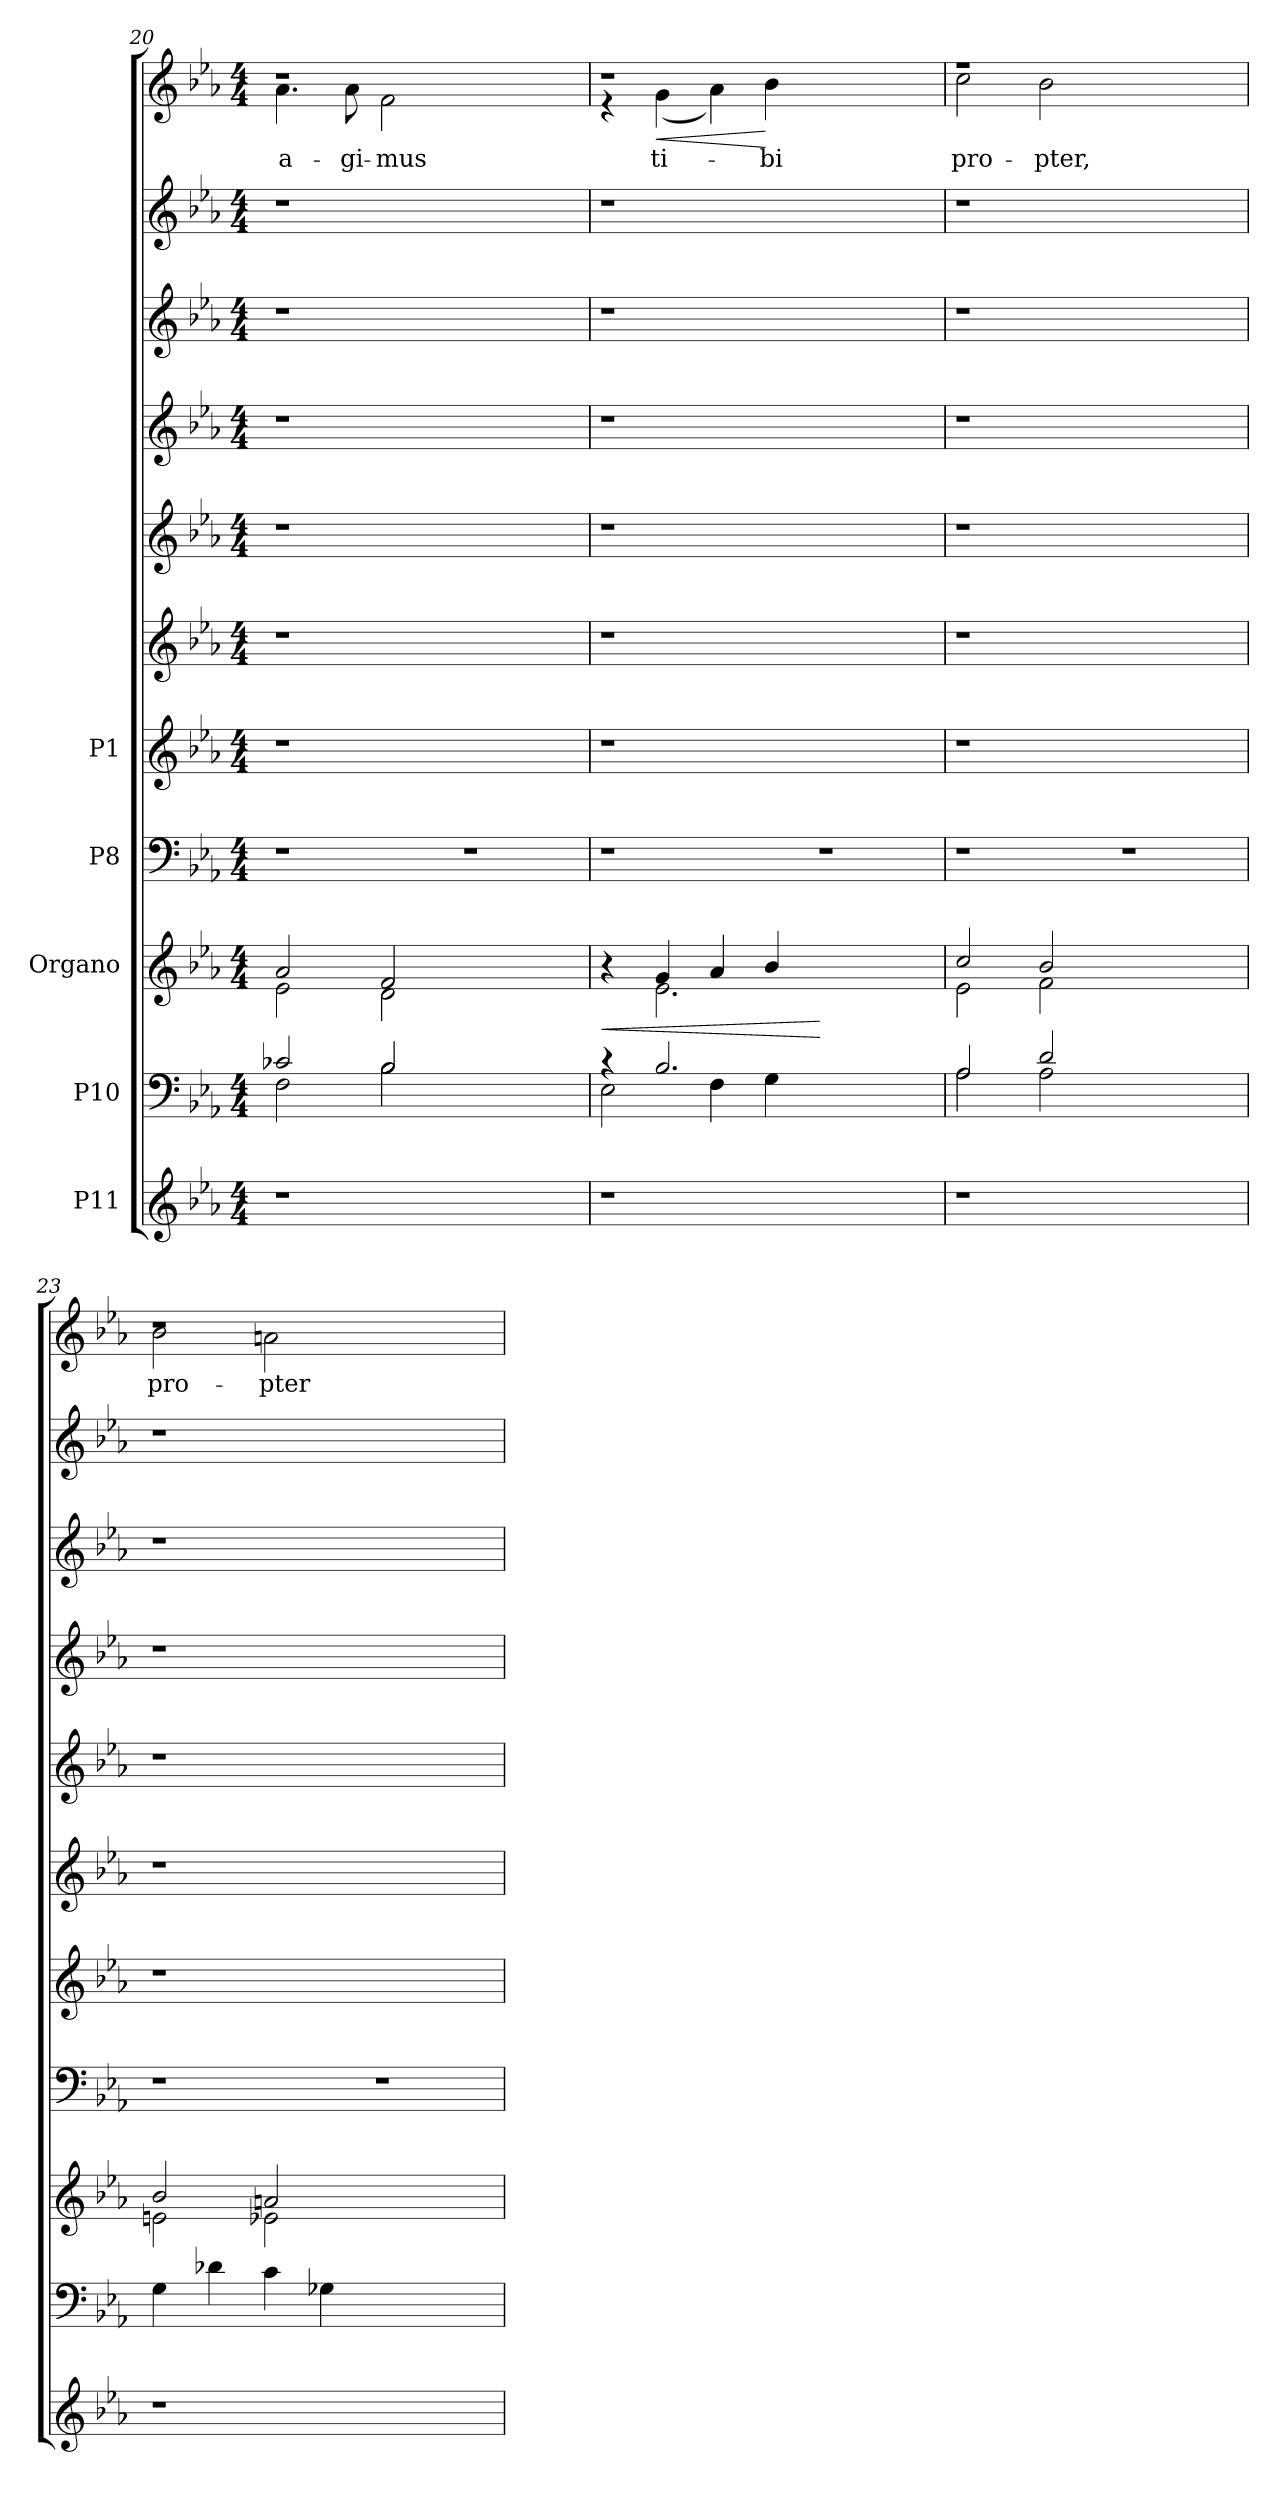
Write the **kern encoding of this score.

**kern	**kern	**kern	**dynam	**kern	**kern	**kern	**kern	**kern	**kern	**kern	**kern	**text	**dynam
*part5	*part4	*part3	*part3	*part2	*part1	*part1	*part1	*part1	*part1	*part1	*part1	*part1	*part1
*staff11	*staff10	*staff9	*staff9	*staff8	*staff7	*staff6	*staff5	*staff4	*staff3	*staff2	*staff1	*staff1	*staff1/2/3/4/5/6/7
*I"P11	*I"P10	*I"Organo	*	*I"P8	*I"P1	*	*	*	*	*	*	*	*
*clefG2	*clefF4	*clefG2	*	*clefF4	*clefG2	*clefG2	*clefG2	*clefG2	*clefG2	*clefG2	*clefG2	*	*
*k[b-e-a-]	*k[b-e-a-]	*k[b-e-a-]	*	*k[b-e-a-]	*k[b-e-a-]	*k[b-e-a-]	*k[b-e-a-]	*k[b-e-a-]	*k[b-e-a-]	*k[b-e-a-]	*k[b-e-a-]	*	*
*E-:	*E-:	*E-:	*	*E-:	*E-:	*E-:	*E-:	*E-:	*E-:	*E-:	*E-:	*	*
*M4/4	*M4/4	*M4/4	*	*M4/4	*M4/4	*M4/4	*M4/4	*M4/4	*M4/4	*M4/4	*M4/4	*	*
=20	=20	=20	=20	=20	=20	=20	=20	=20	=20	=20	=20	=20	=20
*	*^	*^	*	*	*	*	*	*	*	*	*^	*	*
!	!	!	!	!	!	!	!	!	!	!	!	!	!	!	!LO:LY:b:color=#000000	!
1r	2c-Xi/	2Fi\	2a-i/	2e-i\	.	1r	1r	1r	1r	1r	1r	1r	1r	4.a-i\	a-	.
!	!	!	!	!	!	!	!	!	!	!	!	!	!	!	!LO:LY:b:color=#000000	!
.	.	.	.	.	.	.	.	.	.	.	.	.	.	8a-i\	-gi-	.
!	!	!	!	!	!	!	!	!	!	!	!	!	!	!	!LO:LY:b:color=#000000	!
.	2B-i/	2B-i\	2fi/	2di\	.	.	.	.	.	.	.	.	.	2fi\	-mus	.
1ryy	1ryy	1ryy	1ryy	1ryy	.	1r	1ryy	1ryy	1ryy	1ryy	1ryy	1ryy	1ryy	1ryy	.	.
=21	=21	=21	=21	=21	=21	=21	=21	=21	=21	=21	=21	=21	=21	=21	=21	=21
!	!	!	!	!	!LO:HP:b	!	!	!	!	!	!	!	!	!	!	!
1r	4r	2E-i\	4r	4ryy	<	1r	1r	1r	1r	1r	1r	1r	1r	4r	.	.
!	!	!	!	!	!	!	!	!	!	!	!	!	!	!	!LO:LY:b:color=#000000	!LO:HP:b
.	2.B-i/	.	4gi/	2.e-i\	.	.	.	.	.	.	.	.	.	(4gi\	ti-	<
.	.	4Fi\	4a-i/	.	.	.	.	.	.	.	.	.	.	4a-i\)	.	.
!	!	!	!	!	!	!	!	!	!	!	!	!	!	!	!LO:LY:b:color=#000000	!
.	.	4Gi\	4b-i/	.	.	.	.	.	.	.	.	.	.	4b-i\	-bi	[
1ryy	1ryy	1ryy	1ryy	1ryy	[	1r	1ryy	1ryy	1ryy	1ryy	1ryy	1ryy	1ryy	1ryy	.	.
=22	=22	=22	=22	=22	=22	=22	=22	=22	=22	=22	=22	=22	=22	=22	=22	=22
!	!	!	!	!	!	!	!	!	!	!	!	!	!	!	!LO:LY:b:color=#000000	!
1r	2A-i/	2A-i\	2cci/	2e-i\	.	1r	1r	1r	1r	1r	1r	1r	1r	2cci\	pro-	.
!	!	!	!	!	!	!	!	!	!	!	!	!	!	!	!LO:LY:b:color=#000000	!
.	2di/	2A-i\	2b-i/	2fi\	.	.	.	.	.	.	.	.	.	2b-i\	-pter,	.
1ryy	1ryy	1ryy	1ryy	1ryy	.	1r	1ryy	1ryy	1ryy	1ryy	1ryy	1ryy	1ryy	1ryy	.	.
*	*v	*v	*	*	*	*	*	*	*	*	*	*	*	*	*	*
!!LO:LB:g=z	!!
=23	=23	=23	=23	=23	=23	=23	=23	=23	=23	=23	=23	=23	=23	=23	=23
*	*^	*	*	*	*	*	*	*	*	*	*	*	*	*	*
!	!	!	!	!	!	!	!	!	!	!	!	!	!	!	!LO:LY:b:color=#000000	!
*	*v	*v	*	*	*	*	*	*	*	*	*	*	*	*	*	*
1r	4Gi\	2b-i/	2eni\	.	1r	1r	1r	1r	1r	1r	1r	1r	2b-i\	pro-	.
.	4d-Xi\	.	.	.	.	.	.	.	.	.	.	.	.	.	.
!	!	!	!	!	!	!	!	!	!	!	!	!	!	!LO:LY:b:color=#000000	!
.	4ci\	2ani/	2e-Xi\	.	.	.	.	.	.	.	.	.	2ani\	-pter	.
.	4G-Xi\	.	.	.	.	.	.	.	.	.	.	.	.	.	.
1ryy	1ryy	1ryy	1ryy	.	1r	1ryy	1ryy	1ryy	1ryy	1ryy	1ryy	1ryy	1ryy	.	.
*	*	*v	*v	*	*	*	*	*	*	*	*	*v	*v	*	*
=	=	=	=	=	=	=	=	=	=	=	=	=	=
*-	*-	*-	*-	*-	*-	*-	*-	*-	*-	*-	*-	*-	*-
